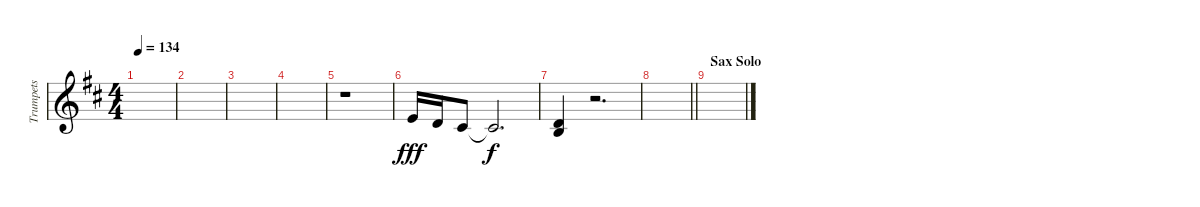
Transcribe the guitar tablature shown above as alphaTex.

\track ("Trumpets" "Trumpets") {instrument trumpet}
\staff {score}
\tuning (E4 B3 G3 D3 A2 E2) {hide}
\ts (4 4)
\tempo 134
\clef g2
\ks bminor
|
|
|
|
r.1 |
0.1.16{dy fff} 3.2.16 2.2.8 2.2{t}.2{d dy f} |
(3.2 4.3).4 r.2{d} |
\barLineRight lightlight
|
\section ("" "Sax Solo")
